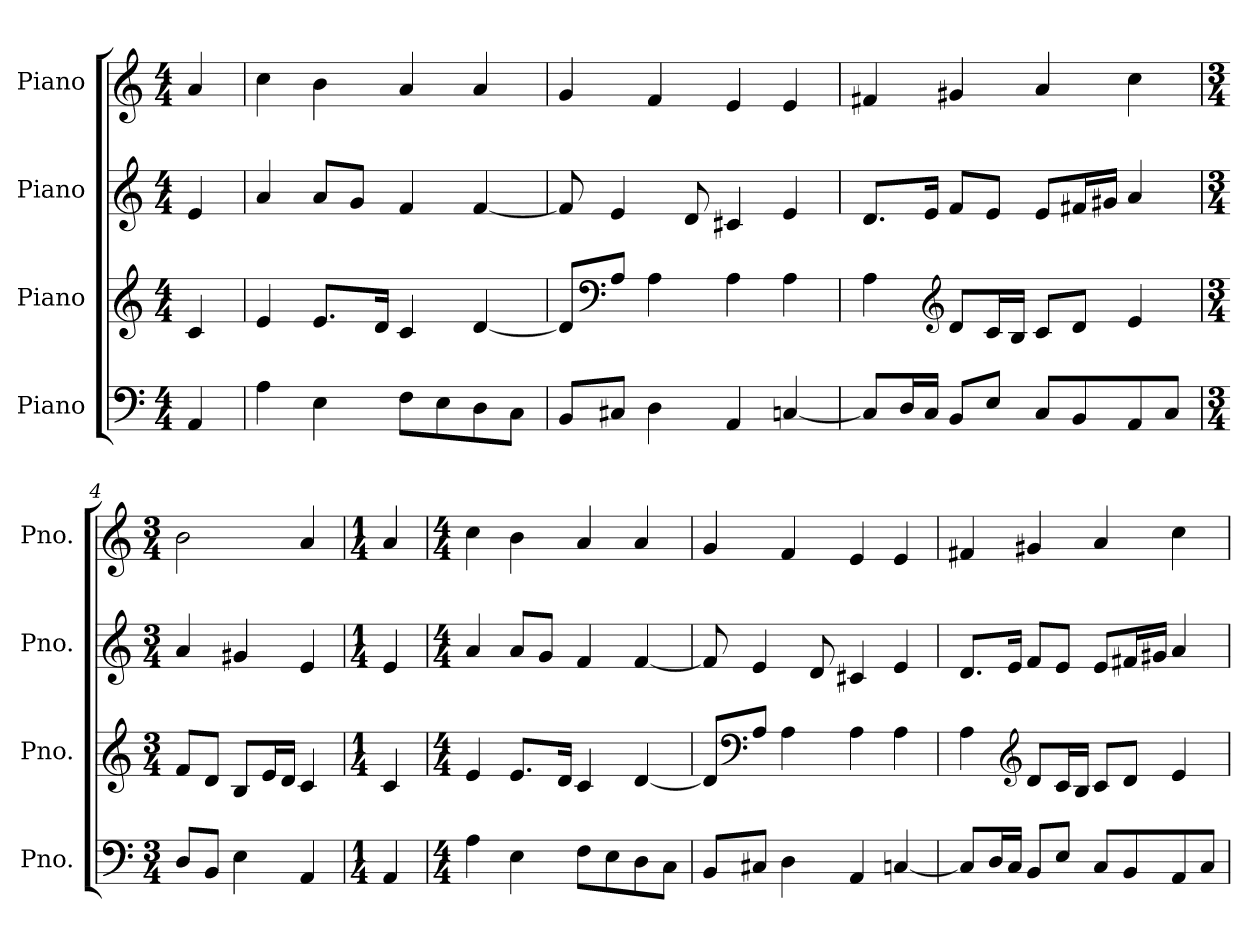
**kern	**kern	**kern	**kern
*part4	*part3	*part2	*part1
*staff4	*staff3	*staff2	*staff1
*I"Piano	*I"Piano	*I"Piano	*I"Piano
*I'Pno.	*I'Pno.	*I'Pno.	*I'Pno.
*clefF4	*clefG2	*clefG2	*clefG2
*k[]	*k[]	*k[]	*k[]
*M4/4	*M4/4	*M4/4	*M4/4
*MM120	*MM120	*MM120	*MM120
=	=	=	=
4AA/	4c/	4e/	4a/
=1	=1	=1	=1
4A\	4e/	4a/	4cc\
4E\	8.e/L	8a/L	4b\
.	.	8g/J	.
.	16d/Jk	.	.
8F\L	4c/	4f/	4a/
8E\	.	.	.
8D\	[4d/	[4f/	4a/
8C\J	.	.	.
=2	=2	=2	=2
8BB/L	8d/L]	8f/]	4g/
*	*clefF4	*	*
8C#X/J	8A/J	4e/	.
4D\	4A\	.	4f/
.	.	8d/	.
4AA/	4A\	4c#X/	4e/
[4Cn/	4A\	4e/	4e/
=3	=3	=3	=3
8C/L]	4A\	8.d/L	4f#X/
16D/L	.	.	.
16C/JJ	.	16e/Jk	.
*	*clefG2	*	*
8BB/L	8d/L	8f/L	4g#X/
8E/J	16c/L	8e/J	.
.	16B/JJ	.	.
8C/L	8c/L	8e/L	4a/
8BB/	8d/J	16f#X/L	.
.	.	16g#X/JJ	.
8AA/	4e/	4a/	4cc\
8C/J	.	.	.
=4	=4	=4	=4
*M3/4	*M3/4	*M3/4	*M3/4
8D/L	8f/L	4a/	2b\
8BB/J	8d/J	.	.
4E\	8B/L	4g#X/	.
.	16e/L	.	.
.	16d/JJ	.	.
4AA/	4c/	4e/	4a/
!!LO:LB:g=z
=5	=5	=5	=5
*M1/4	*M1/4	*M1/4	*M1/4
4AA/	4c/	4e/	4a/
=6	=6	=6	=6
*M4/4	*M4/4	*M4/4	*M4/4
4A\	4e/	4a/	4cc\
4E\	8.e/L	8a/L	4b\
.	.	8g/J	.
.	16d/Jk	.	.
8F\L	4c/	4f/	4a/
8E\	.	.	.
8D\	[4d/	[4f/	4a/
8C\J	.	.	.
=7	=7	=7	=7
8BB/L	8d/L]	8f/]	4g/
*	*clefF4	*	*
8C#X/J	8A/J	4e/	.
4D\	4A\	.	4f/
.	.	8d/	.
4AA/	4A\	4c#X/	4e/
[4Cn/	4A\	4e/	4e/
=8	=8	=8	=8
8C/L]	4A\	8.d/L	4f#X/
16D/L	.	.	.
16C/JJ	.	16e/Jk	.
*	*clefG2	*	*
8BB/L	8d/L	8f/L	4g#X/
8E/J	16c/L	8e/J	.
.	16B/JJ	.	.
8C/L	8c/L	8e/L	4a/
8BB/	8d/J	16f#X/L	.
.	.	16g#X/JJ	.
8AA/	4e/	4a/	4cc\
8C/J	.	.	.
=	=	=	=
*-	*-	*-	*-
